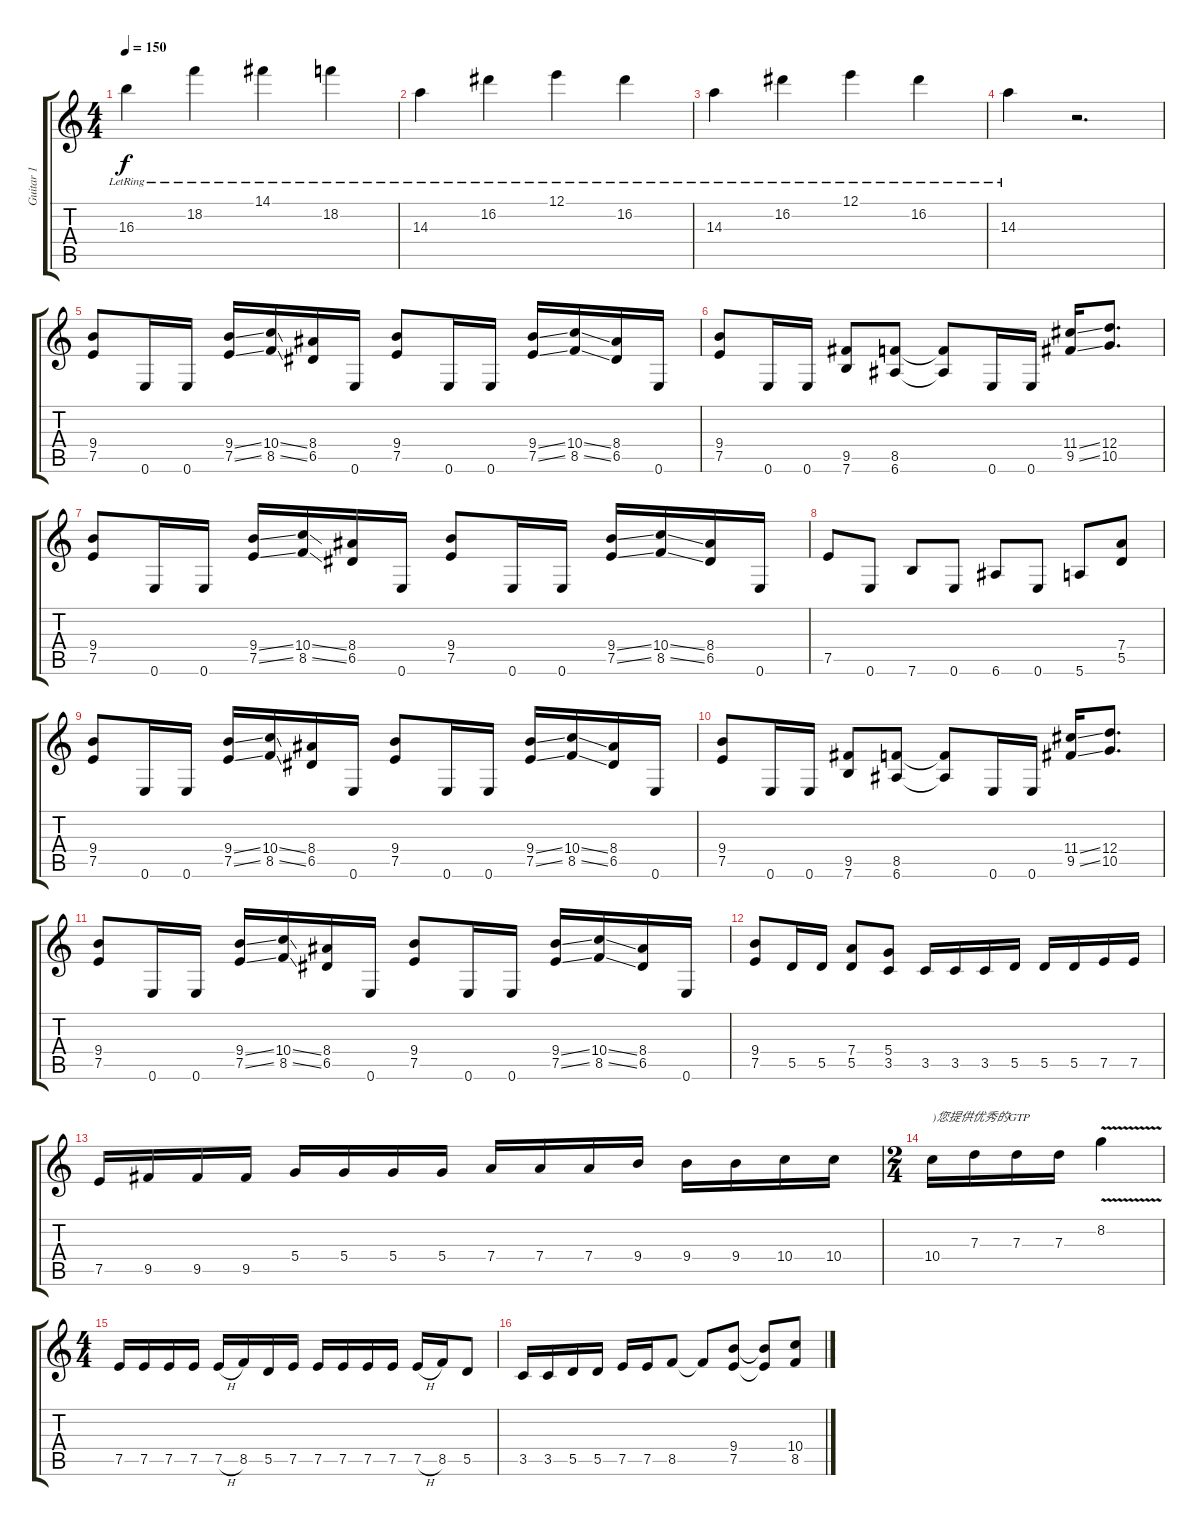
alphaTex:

\track ("Guitar 1" "Guitar 1") {instrument overdrivenguitar}
\staff {score tabs}
\tuning (E4 B3 G3 D3 A2 E2) {hide}
\ts (4 4)
\tempo 150
\clef g2
\ks c
16.3{lr}.4{dy f} 18.2{lr}.4 14.1{lr}.4 18.2{lr}.4 |
14.3{lr}.4 16.2{lr}.4 12.1{lr}.4 16.2{lr}.4 |
14.3{lr}.4 16.2{lr}.4 12.1{lr}.4 16.2{lr}.4 |
14.3{lr}.4 r.2{d} |
(9.4 7.5).8{volume 10} 0.6.16 0.6.16 (9.4{ss} 7.5{ss}).16 (10.4{ss} 8.5{ss}).16 (8.4 6.5).16 0.6.16 (9.4 7.5).8 0.6.16 0.6.16 (9.4{ss} 7.5{ss}).16 (10.4{ss} 8.5{ss}).16 (8.4 6.5).16 0.6.16 |
(9.4 7.5).8 0.6.16 0.6.16 (9.5 7.6).8 (8.5 6.6).8 (8.5{t} 6.6{t}).8 0.6.16 0.6.16 (11.4{ss} 9.5{ss}).16 (12.4 10.5).8{d} |
(9.4 7.5).8 0.6.16 0.6.16 (9.4{ss} 7.5{ss}).16 (10.4{ss} 8.5{ss}).16 (8.4 6.5).16 0.6.16 (9.4 7.5).8 0.6.16 0.6.16 (9.4{ss} 7.5{ss}).16 (10.4{ss} 8.5{ss}).16 (8.4 6.5).16 0.6.16 |
7.5.8 0.6.8 7.6.8 0.6.8 6.6.8 0.6.8 5.6.8 (7.4 5.5).8 |
(9.4 7.5).8 0.6.16 0.6.16 (9.4{ss} 7.5{ss}).16 (10.4{ss} 8.5{ss}).16 (8.4 6.5).16 0.6.16 (9.4 7.5).8 0.6.16 0.6.16 (9.4{ss} 7.5{ss}).16 (10.4{ss} 8.5{ss}).16 (8.4 6.5).16 0.6.16 |
(9.4 7.5).8 0.6.16 0.6.16 (9.5 7.6).8 (8.5 6.6).8 (8.5{t} 6.6{t}).8 0.6.16 0.6.16 (11.4{ss} 9.5{ss}).16 (12.4 10.5).8{d} |
(9.4 7.5).8 0.6.16 0.6.16 (9.4{ss} 7.5{ss}).16 (10.4{ss} 8.5{ss}).16 (8.4 6.5).16 0.6.16 (9.4 7.5).8 0.6.16 0.6.16 (9.4{ss} 7.5{ss}).16 (10.4{ss} 8.5{ss}).16 (8.4 6.5).16 0.6.16 |
(9.4 7.5).8 5.5.16 5.5.16 (7.4 5.5).8 (5.4 3.5).8 3.5.16 3.5.16 3.5.16 5.5.16 5.5.16 5.5.16 7.5.16 7.5.16 |
7.5.16 9.5.16 9.5.16 9.5.16 5.4.16 5.4.16 5.4.16 5.4.16 7.4.16 7.4.16 7.4.16 9.4.16 9.4.16 9.4.16 10.4.16 10.4.16 |
\ts (2 4)
10.4.16{txt ")您提供优秀的GTP"} 7.3.16 7.3.16 7.3.16 8.2{v}.4 |
\ts (4 4)
7.5.16 7.5.16 7.5.16 7.5.16 7.5{h}.16 8.5.16 5.5.16 7.5.16 7.5.16 7.5.16 7.5.16 7.5.16 7.5{h}.16 8.5.16 5.5.8 |
3.5.16 3.5.16 5.5.16 5.5.16 7.5.16 7.5.16 8.5.8 8.5{t}.8 (9.4 7.5).8 (9.4{t} 7.5{t}).8 (10.4 8.5).8
